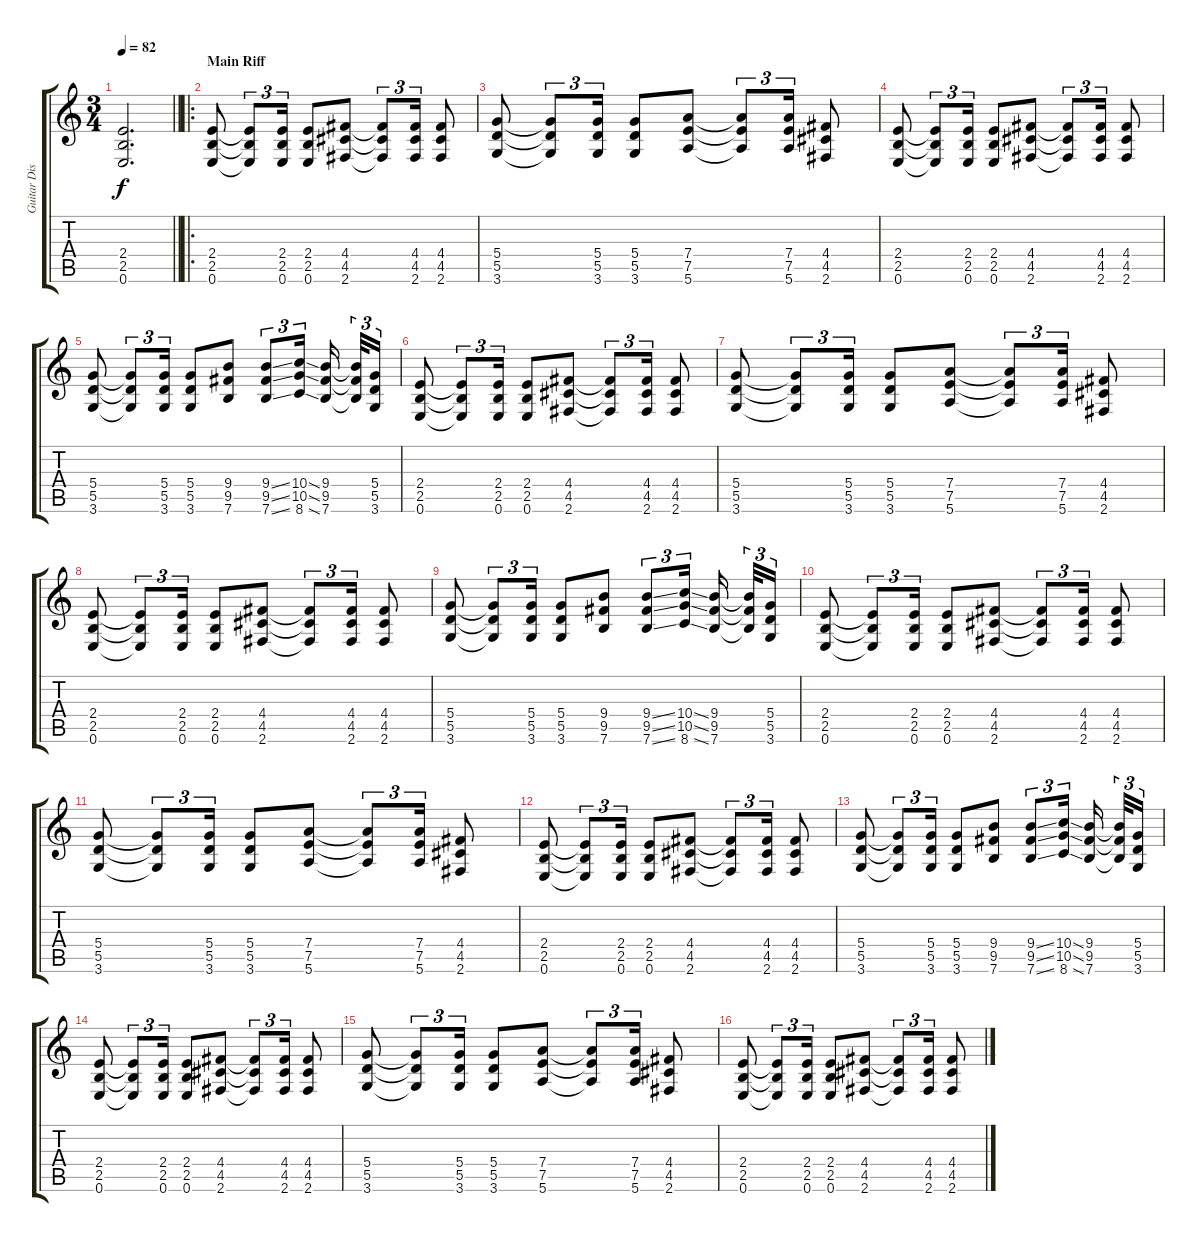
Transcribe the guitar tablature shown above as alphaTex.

\track ("Guitar Disto 2" "Guitar Dis") {instrument distortionguitar}
\staff {score tabs}
\tuning (E4 B3 G3 D3 A2 E2) {hide}
\ts (3 4)
\tempo 82
\clef g2
\barLineRight lightlight
\ks c
(2.4 2.5 0.6).2{d dy f volume 16} |
\ro
\section ("" "Main Riff")
(2.4 2.5 0.6).8 (2.4{t} 2.5{t} 0.6{t}).8{tu (3 2)} (2.4 2.5 0.6).16{tu (3 2)} (2.4 2.5 0.6).8 (4.4 4.5 2.6).8 (4.4{t} 4.5{t} 2.6{t}).8{tu (3 2)} (4.4 4.5 2.6).16{tu (3 2)} (4.4 4.5 2.6).8 |
(5.4 5.5 3.6).8 (5.4{t} 5.5{t} 3.6{t}).8{tu (3 2)} (5.4 5.5 3.6).16{tu (3 2)} (5.4 5.5 3.6).8 (7.4 7.5 5.6).8 (7.4{t} 7.5{t} 5.6{t}).8{tu (3 2)} (7.4 7.5 5.6).16{tu (3 2)} (4.4 4.5 2.6).8 |
(2.4 2.5 0.6).8 (2.4{t} 2.5{t} 0.6{t}).8{tu (3 2)} (2.4 2.5 0.6).16{tu (3 2)} (2.4 2.5 0.6).8 (4.4 4.5 2.6).8 (4.4{t} 4.5{t} 2.6{t}).8{tu (3 2)} (4.4 4.5 2.6).16{tu (3 2)} (4.4 4.5 2.6).8 |
(5.4 5.5 3.6).8 (5.4{t} 5.5{t} 3.6{t}).8{tu (3 2)} (5.4 5.5 3.6).16{tu (3 2)} (5.4 5.5 3.6).8 (9.4 9.5 7.6).8 (9.4{ss} 9.5{ss} 7.6{ss}).8{tu (3 2)} (10.4{ss} 10.5{ss} 8.6{ss}).16{tu (3 2) beam splitsecondary} (9.4 9.5 7.6).16{beam splitsecondary} (9.4{t} 9.5{t} 7.6{t}).32{tu (3 2)} (5.4 5.5 3.6).16{tu (3 2)} |
(2.4 2.5 0.6).8 (2.4{t} 2.5{t} 0.6{t}).8{tu (3 2)} (2.4 2.5 0.6).16{tu (3 2)} (2.4 2.5 0.6).8 (4.4 4.5 2.6).8 (4.4{t} 4.5{t} 2.6{t}).8{tu (3 2)} (4.4 4.5 2.6).16{tu (3 2)} (4.4 4.5 2.6).8 |
(5.4 5.5 3.6).8 (5.4{t} 5.5{t} 3.6{t}).8{tu (3 2)} (5.4 5.5 3.6).16{tu (3 2)} (5.4 5.5 3.6).8 (7.4 7.5 5.6).8 (7.4{t} 7.5{t} 5.6{t}).8{tu (3 2)} (7.4 7.5 5.6).16{tu (3 2)} (4.4 4.5 2.6).8 |
(2.4 2.5 0.6).8 (2.4{t} 2.5{t} 0.6{t}).8{tu (3 2)} (2.4 2.5 0.6).16{tu (3 2)} (2.4 2.5 0.6).8 (4.4 4.5 2.6).8 (4.4{t} 4.5{t} 2.6{t}).8{tu (3 2)} (4.4 4.5 2.6).16{tu (3 2)} (4.4 4.5 2.6).8 |
(5.4 5.5 3.6).8 (5.4{t} 5.5{t} 3.6{t}).8{tu (3 2)} (5.4 5.5 3.6).16{tu (3 2)} (5.4 5.5 3.6).8 (9.4 9.5 7.6).8 (9.4{ss} 9.5{ss} 7.6{ss}).8{tu (3 2)} (10.4{ss} 10.5{ss} 8.6{ss}).16{tu (3 2) beam splitsecondary} (9.4 9.5 7.6).16{beam splitsecondary} (9.4{t} 9.5{t} 7.6{t}).32{tu (3 2)} (5.4 5.5 3.6).16{tu (3 2)} |
(2.4 2.5 0.6).8 (2.4{t} 2.5{t} 0.6{t}).8{tu (3 2)} (2.4 2.5 0.6).16{tu (3 2)} (2.4 2.5 0.6).8 (4.4 4.5 2.6).8 (4.4{t} 4.5{t} 2.6{t}).8{tu (3 2)} (4.4 4.5 2.6).16{tu (3 2)} (4.4 4.5 2.6).8 |
(5.4 5.5 3.6).8 (5.4{t} 5.5{t} 3.6{t}).8{tu (3 2)} (5.4 5.5 3.6).16{tu (3 2)} (5.4 5.5 3.6).8 (7.4 7.5 5.6).8 (7.4{t} 7.5{t} 5.6{t}).8{tu (3 2)} (7.4 7.5 5.6).16{tu (3 2)} (4.4 4.5 2.6).8 |
(2.4 2.5 0.6).8 (2.4{t} 2.5{t} 0.6{t}).8{tu (3 2)} (2.4 2.5 0.6).16{tu (3 2)} (2.4 2.5 0.6).8 (4.4 4.5 2.6).8 (4.4{t} 4.5{t} 2.6{t}).8{tu (3 2)} (4.4 4.5 2.6).16{tu (3 2)} (4.4 4.5 2.6).8 |
(5.4 5.5 3.6).8 (5.4{t} 5.5{t} 3.6{t}).8{tu (3 2)} (5.4 5.5 3.6).16{tu (3 2)} (5.4 5.5 3.6).8 (9.4 9.5 7.6).8 (9.4{ss} 9.5{ss} 7.6{ss}).8{tu (3 2)} (10.4{ss} 10.5{ss} 8.6{ss}).16{tu (3 2) beam splitsecondary} (9.4 9.5 7.6).16{beam splitsecondary} (9.4{t} 9.5{t} 7.6{t}).32{tu (3 2)} (5.4 5.5 3.6).16{tu (3 2)} |
(2.4 2.5 0.6).8 (2.4{t} 2.5{t} 0.6{t}).8{tu (3 2)} (2.4 2.5 0.6).16{tu (3 2)} (2.4 2.5 0.6).8 (4.4 4.5 2.6).8 (4.4{t} 4.5{t} 2.6{t}).8{tu (3 2)} (4.4 4.5 2.6).16{tu (3 2)} (4.4 4.5 2.6).8 |
(5.4 5.5 3.6).8 (5.4{t} 5.5{t} 3.6{t}).8{tu (3 2)} (5.4 5.5 3.6).16{tu (3 2)} (5.4 5.5 3.6).8 (7.4 7.5 5.6).8 (7.4{t} 7.5{t} 5.6{t}).8{tu (3 2)} (7.4 7.5 5.6).16{tu (3 2)} (4.4 4.5 2.6).8 |
(2.4 2.5 0.6).8 (2.4{t} 2.5{t} 0.6{t}).8{tu (3 2)} (2.4 2.5 0.6).16{tu (3 2)} (2.4 2.5 0.6).8 (4.4 4.5 2.6).8 (4.4{t} 4.5{t} 2.6{t}).8{tu (3 2)} (4.4 4.5 2.6).16{tu (3 2)} (4.4 4.5 2.6).8
